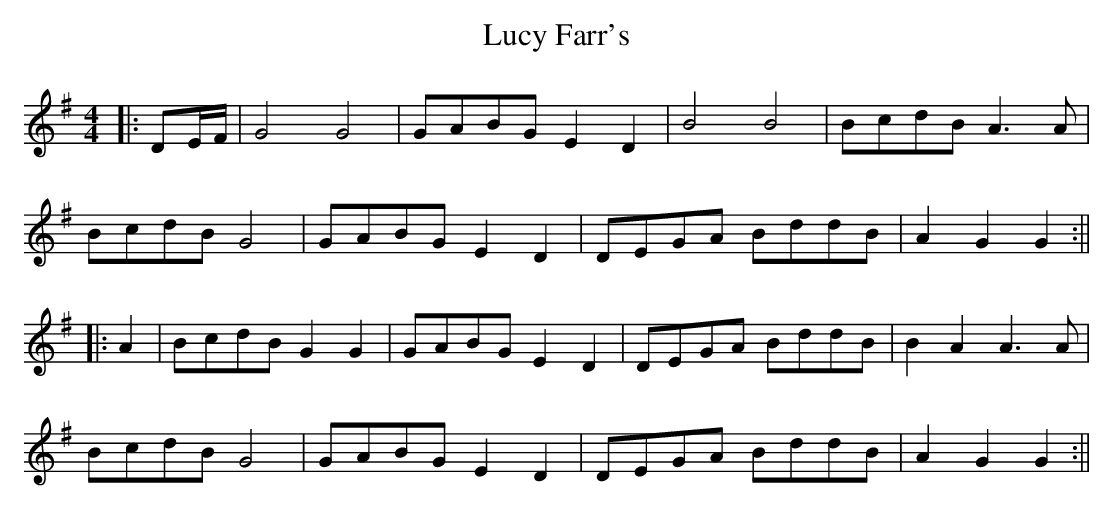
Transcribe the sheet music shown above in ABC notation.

X:1
T: Lucy Farr's
M: 4/4
L: 1/8
K: Gmaj
|:DE/2F/2|G4 G4|GABG E2 D2|B4 B4|BcdB A3 A|
BcdB G4|GABG E2D2|DEGA BddB|A2 G2 G2 :||
|:A2|BcdB G2 G2|GABG E2 D2|DEGA BddB|B2 A2 A3 A|
BcdB G4|GABG E2 D2|DEGA BddB|A2 G2 G2 :||
